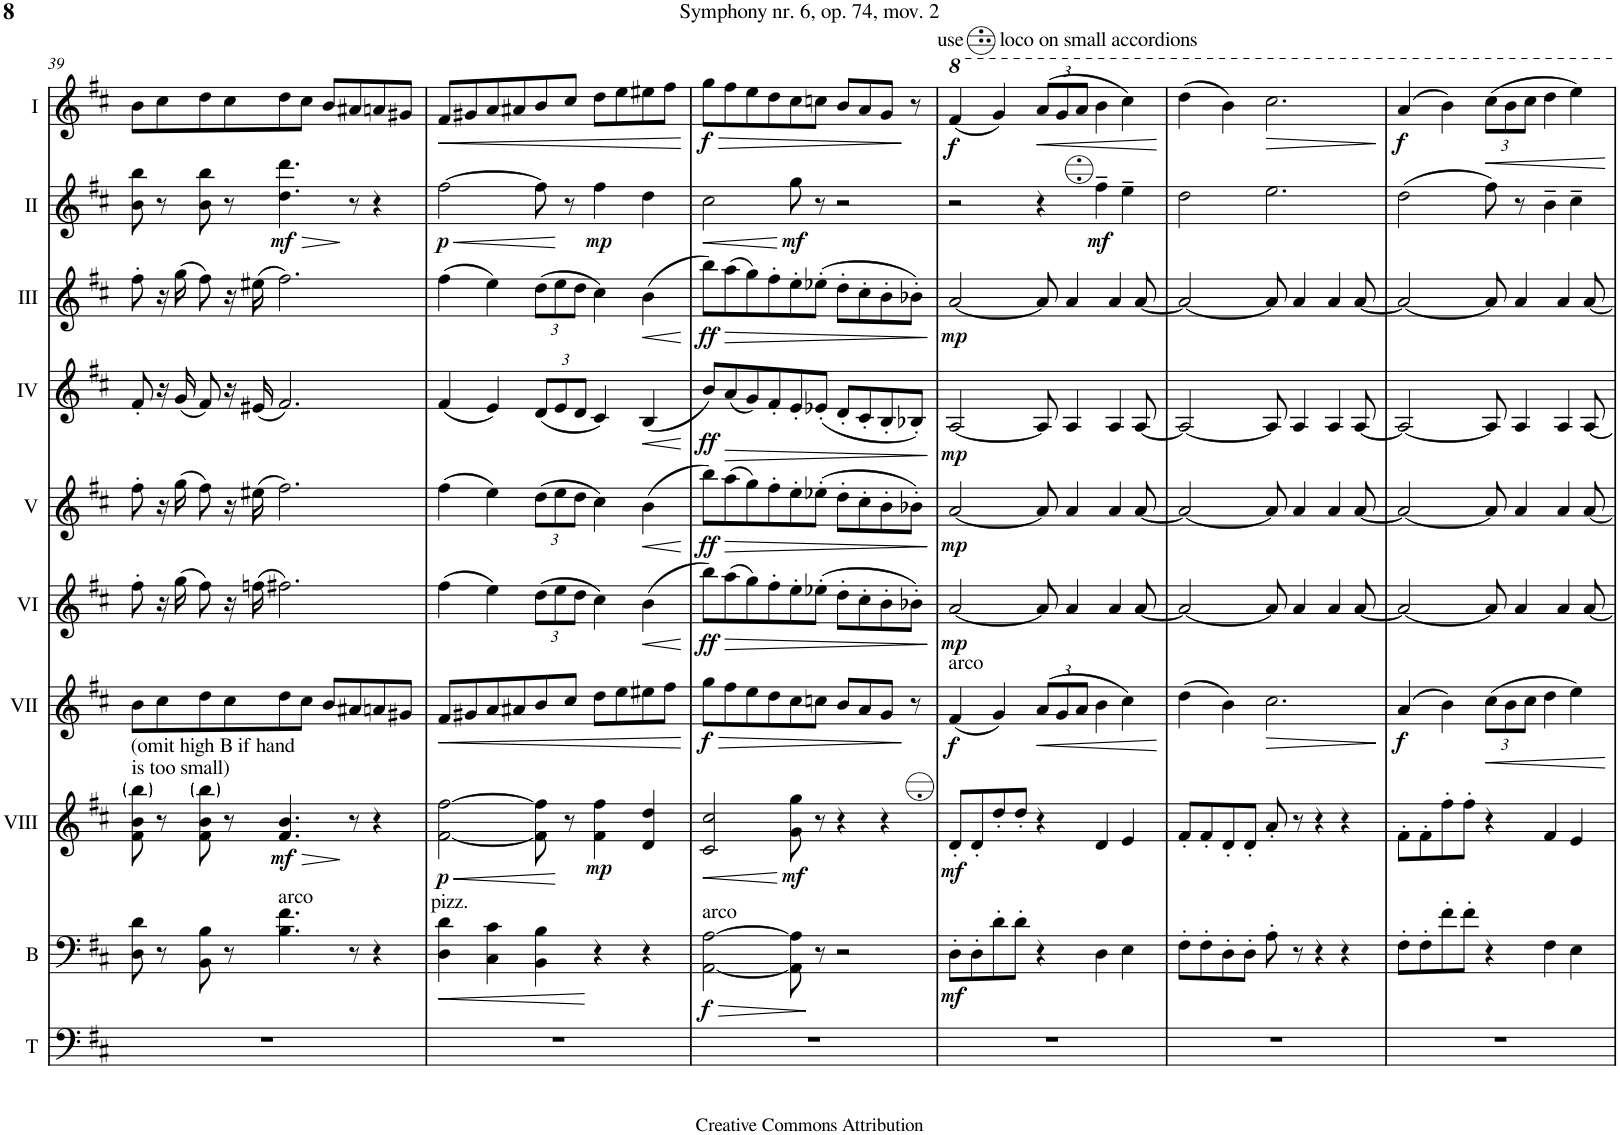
**kern	**kern	**dynam	**kern	**dynam	**kern	**dynam	**kern	**dynam	**kern	**dynam	**kern	**dynam	**kern	**dynam	**kern	**dynam	**kern	**dynam
*part10	*part9	*part9	*part8	*part8	*part7	*part7	*part6	*part6	*part5	*part5	*part4	*part4	*part3	*part3	*part2	*part2	*part1	*part1
*staff10	*staff9	*staff9	*staff8	*staff8	*staff7	*staff7	*staff6	*staff6	*staff5	*staff5	*staff4	*staff4	*staff3	*staff3	*staff2	*staff2	*staff1	*staff1
*I"Timp.	*I"Bass	*	*I"Acc. 8	*	*I"Acc. 7	*	*I"Acc. 6	*	*I"Acc. 5	*	*I"Acc. 4	*	*I"Acc. 3	*	*I"Acc. 2	*	*I"Acc. 1	*
*I'T	*I'B	*	*	*	*	*	*	*	*	*	*	*	*	*	*	*	*	*
!!LO:PB:g=z
*clefF4	*clefF4	*	*clefG2	*	*clefG2	*	*clefG2	*	*clefG2	*	*clefG2	*	*clefG2	*	*clefG2	*	*clefG2	*
*	*Trd7c12	*	*Trd7c12	*	*Trd7c12	*	*Trd7c12	*	*Trd7c12	*	*	*	*Trd7c12	*	*	*	*	*
*k[f#c#]	*k[f#c#]	*	*k[f#c#]	*	*k[f#c#]	*	*k[f#c#]	*	*k[f#c#]	*	*k[f#c#]	*	*k[f#c#]	*	*k[f#c#]	*	*k[f#c#]	*
*M5/4	*M5/4	*	*M5/4	*	*M5/4	*	*M5/4	*	*M5/4	*	*M5/4	*	*M5/4	*	*M5/4	*	*M5/4	*
=39	=39	=39	=39	=39	=39	=39	=39	=39	=39	=39	=39	=39	=39	=39	=39	=39	=39	=39
!	!	!	!LO:TX:a:t=(omit high B if hand	!	!	!	!	!	!	!	!	!	!	!	!	!	!	!
!	!	!	!LO:TX:a:t=is too small)	!	!	!	!	!	!	!	!	!	!	!	!	!	!	!
4%5r	8D\ 8d\	.	8f#\ 8b\ 8bb\	.	8b\L	.	8ff#'\	.	8fff#'\	.	8f#'/	.	8fff#'\	.	8B\ 8b\	.	8B\L	.
.	8r	.	8r	.	8cc#\	.	16r	.	16r	.	16r	.	16r	.	8r	.	8c#\	.
.	.	.	.	.	.	.	(16gg\	.	(16ggg\	.	(16g/	.	(16ggg\	.	.	.	.	.
.	8BB\ 8B\	.	8f#\ 8b\ 8bb\	.	8dd\	.	8ff#\)	.	8fff#\)	.	8f#/)	.	8fff#\)	.	8B\ 8b\	.	8d\	.
.	8r	.	8r	.	8cc#\	.	16r	.	16r	.	16r	.	16r	.	8r	.	8c#\	.
.	.	.	.	.	.	.	(16ffn\	.	(16eee#X\	.	(16e#X/	.	(16eee#X\	.	.	.	.	.
!	!LO:TX:a:t=arco	!	!	!	!	!	!	!	!	!	!	!	!	!	!	!	!	!
!	!	!	!	!LO:HP:b	!	!	!	!	!	!	!	!	!	!	!	!LO:HP:b	!	!
!	!	!	!	!LO:DY:n=1:b	!	!	!	!	!	!	!	!	!	!	!	!LO:DY:n=1:b	!	!
.	4.B\ 4.f#\	.	4.f#/ 4.b/	> mf	8dd\	.	2.ff#X\)	.	2.fff#\)	.	2.f#/)	.	2.fff#\)	.	4.d\ 4.dd\	> mf	8d\	.
.	.	.	.	.	8cc#\J	.	.	.	.	.	.	.	.	.	.	.	8c#\J	.
.	.	.	.	.	8b/L	.	.	.	.	.	.	.	.	.	.	.	8B/L	.
.	8r	.	8r	]	8a#X/	.	.	.	.	.	.	.	.	.	8r	]	8A#X/	.
.	4r	.	4r	.	8an/	.	.	.	.	.	.	.	.	.	4r	.	8An/	.
.	.	.	.	.	8g#X/J	.	.	.	.	.	.	.	.	.	.	.	8G#X/J	.
=40	=40	=40	=40	=40	=40	=40	=40	=40	=40	=40	=40	=40	=40	=40	=40	=40	=40	=40
!	!LO:TX:a:t=pizz.	!	!	!	!	!	!	!	!	!	!	!	!	!	!	!	!	!
!	!	!LO:HP:b	!	!LO:HP:b	!	!LO:HP:b	!	!	!	!	!	!	!	!	!	!LO:HP:b	!	!LO:HP:b
!	!	!	!	!LO:DY:n=1:b	!	!	!	!	!	!	!	!	!	!	!	!LO:DY:n=1:b	!	!
4%5r	4D\ 4d\	<	[2f#\ [2ff#\	< p	8f#/L	<	(4ff#\	.	(4fff#\	.	(4f#/	.	(4fff#\	.	[2f#\	< p	8F#/L	<
.	.	.	.	.	8g#X/	.	.	.	.	.	.	.	.	.	.	.	8G#X/	.
.	4C#\ 4c#\	.	.	.	8a/	.	4ee\)	.	4eee\)	.	4e/)	.	4eee\)	.	.	.	8A/	.
.	.	.	.	.	8a#X/	.	.	.	.	.	.	.	.	.	.	.	8A#X/	.
*	*	*	*	*	*	*	*Xbrackettup	*	*Xbrackettup	*	*Xbrackettup	*	*Xbrackettup	*	*	*	*	*
.	4BB\ 4B\	.	8f#\] 8ff#\]	.	8b/	.	(12dd\L	.	(12ddd\L	.	(12d/L	.	(12ddd\L	.	8f#\]	.	8B/	.
.	.	.	.	.	.	.	12ee\	.	12eee\	.	12e/	.	12eee\	.	.	.	.	.
.	.	.	8r	[	8cc#/J	.	.	.	.	.	.	.	.	.	8r	[	8c#/J	.
.	.	.	.	.	.	.	12dd\J	.	12ddd\J	.	12d/J	.	12ddd\J	.	.	.	.	.
!	!	!	!	!LO:DY:n=2:b	!	!	!	!	!	!	!	!	!	!	!	!LO:DY:n=2:b	!	!
.	4r	[	4f#\ 4ff#\	mp	8dd\L	.	4cc#\)	.	4ccc#\)	.	4c#/)	.	4ccc#\)	.	4f#\	mp	8d\L	.
.	.	.	.	.	8ee\	.	.	.	.	.	.	.	.	.	.	.	8e\	.
!	!	!	!	!	!	!	!	!LO:HP:b	!	!LO:HP:b	!	!LO:HP:b	!	!LO:HP:b	!	!	!	!
.	4r	.	4d/ 4dd/	.	8ee#X\	.	(4b\	<	(4bb\	<	(4B/	<	(4bb\	<	4d\	.	8e#X\	.
.	.	.	.	.	8ff#\J	.	.	.	.	.	.	.	.	.	.	.	8f#\J	.
.	.	.	.	.	.	[	.	[	.	[	.	[	.	[	.	.	.	[
=41	=41	=41	=41	=41	=41	=41	=41	=41	=41	=41	=41	=41	=41	=41	=41	=41	=41	=41
!	!LO:TX:a:t=arco	!	!	!	!	!	!	!	!	!	!	!	!	!	!	!	!	!
!	!	!LO:HP:b	!	!LO:HP:b	!	!LO:HP:b	!	!	!	!	!	!	!	!	!	!LO:HP:b	!	!LO:HP:b
!	!	!LO:DY:n=1:b	!	!	!	!LO:DY:n=1:b	!	!LO:DY:b	!	!LO:DY:b	!	!LO:DY:b	!	!LO:DY:b	!	!	!	!LO:DY:n=1:b
4%5r	[2AA\ [2A\	> f	2c#/ 2cc#/	<	8gg\L	> f	8bb\L)	ff	8bbb\L)	ff	8b/L)	ff	8bbb\L)	ff	2c#\	<	8g\L	> f
!	!	!	!	!	!	!	!	!LO:HP:b	!	!LO:HP:b	!	!LO:HP:b	!	!LO:HP:b	!	!	!	!
.	.	.	.	.	8ff#\	.	(8aa\	>	(8aaa\	>	(8a/	>	(8aaa\	>	.	.	8f#\	.
.	.	.	.	.	8ee\	.	8gg\)	.	8ggg\)	.	8g/)	.	8ggg\)	.	.	.	8e\	.
.	.	.	.	.	8dd\	.	8ff#'\	.	8fff#'\	.	8f#'/	.	8fff#'\	.	.	.	8d\	.
!	!	!	!	!LO:DY:n=1:b	!	!	!	!	!	!	!	!	!	!	!	!LO:DY:n=1:b	!	!
.	8AA\] 8A\]	.	8g\ 8gg\	[ mf	8cc#\	.	8ee'\	.	8eee'\	.	8e'/	.	8eee'\	.	8g\	[ mf	8c#\	.
.	8r	]	8r	.	8ccn\J	.	(8ee-X'\J	.	(8eee-X'\J	.	(8e-X'/J	.	(8eee-X'\J	.	8r	.	8cn\J	.
.	2r	.	4r	.	8b/L	.	8dd'\L	.	8ddd'\L	.	8d'/L	.	8ddd'\L	.	2r	.	8B/L	.
.	.	.	.	.	8a/	.	8cc#'\	.	8ccc#'\	.	8c#'/	.	8ccc#'\	.	.	.	8A/	.
.	.	.	4r	.	8g/J	.	8b'\	.	8bb'\	.	8B'/	.	8bb'\	.	.	.	8G/J	.
.	.	.	.	.	8r	]	8b-X'\J)	.	8bb-X'\J)	.	8B-X'/J)	.	8bb-X'\J)	.	.	.	8r	]
.	.	.	.	.	.	.	.	]	.	]	.	]	.	]	.	.	.	.
=42	=42	=42	=42	=42	=42	=42	=42	=42	=42	=42	=42	=42	=42	=42	=42	=42	=42	=42
!	!	!	!	!	!	!	!	!	!	!	!	!	!	!	!	!	!LO:TX:a:t=use       loco on small accordions	!
!	!	!	!	!	!LO:TX:a:t=arco	!	!	!	!	!	!	!	!	!	!	!	!	!
!	!	!LO:DY:b	!	!LO:DY:b	!	!LO:DY:b	!	!LO:DY:b	!	!LO:DY:b	!	!LO:DY:b	!	!LO:DY:b	!	!	!	!LO:DY:b
4%5r	8D'\L	mf	8d'/L	mf	(4f#/	f	[2a/	mp	[2aa/	mp	[2A/	mp	[2aa/	mp	2r	.	(4f#/	f
.	8D'\	.	8d'/	.	.	.	.	.	.	.	.	.	.	.	.	.	.	.
.	8d'\	.	8dd'/	.	4g/)	.	.	.	.	.	.	.	.	.	.	.	4g/)	.
.	8d'\J	.	8dd'/J	.	.	.	.	.	.	.	.	.	.	.	.	.	.	.
*	*	*	*	*	*Xbrackettup	*	*	*	*	*	*	*	*	*	*	*	*	*
!	!	!	!	!	!	!LO:HP:b	!	!	!	!	!	!	!	!	!	!	!	!
*	*	*	*	*	*	*	*	*	*	*	*	*	*	*	*	*	*Xbrackettup	*
!	!	!	!	!	!	!	!	!	!	!	!	!	!	!	!	!	!	!LO:HP:b
.	4r	.	4r	.	(12a/L	<	8a/]	.	8aa/]	.	8A/]	.	8aa/]	.	4r	.	(12a/L	<
.	.	.	.	.	12g/	.	.	.	.	.	.	.	.	.	.	.	12g/	.
.	.	.	.	.	.	.	4a/	.	4aa/	.	4A/	.	4aa/	.	.	.	.	.
.	.	.	.	.	12a/J	.	.	.	.	.	.	.	.	.	.	.	12a/J	.
!	!	!	!	!	!	!	!	!	!	!	!	!	!	!	!	!LO:DY:b	!	!
.	4D\	.	4d/	.	4b\	.	.	.	.	.	.	.	.	.	4f#~\	mf	4b\	.
.	.	.	.	.	.	.	4a/	.	4aa/	.	4A/	.	4aa/	.	.	.	.	.
.	4E\	.	4e/	.	4cc#\)	.	.	.	.	.	.	.	.	.	4e~\	.	4cc#\)	.
.	.	.	.	.	.	.	[8a/	.	[8aa/	.	[8A/	.	[8aa/	.	.	.	.	.
.	.	.	.	.	.	[	.	.	.	.	.	.	.	.	.	.	.	[
=43	=43	=43	=43	=43	=43	=43	=43	=43	=43	=43	=43	=43	=43	=43	=43	=43	=43	=43
4%5r	8F#'\L	.	8f#'/L	.	(4dd\	.	2a/_	.	2aa/_	.	2A/_	.	2aa/_	.	2d\	.	(4dd\	.
.	8F#'\	.	8f#'/	.	.	.	.	.	.	.	.	.	.	.	.	.	.	.
.	8D'\	.	8d'/	.	4b\)	.	.	.	.	.	.	.	.	.	.	.	4b\)	.
.	8D'\J	.	8d'/J	.	.	.	.	.	.	.	.	.	.	.	.	.	.	.
!	!	!	!	!	!	!LO:HP:b	!	!	!	!	!	!	!	!	!	!	!	!LO:HP:b
.	8A'\	.	8a'/	.	2.cc#\	>	8a/]	.	8aa/]	.	8A/]	.	8aa/]	.	2.e\	.	2.cc#\	>
.	8r	.	8r	.	.	.	4a/	.	4aa/	.	4A/	.	4aa/	.	.	.	.	.
.	4r	.	4r	.	.	.	.	.	.	.	.	.	.	.	.	.	.	.
.	.	.	.	.	.	.	4a/	.	4aa/	.	4A/	.	4aa/	.	.	.	.	.
.	4r	.	4r	.	.	.	.	.	.	.	.	.	.	.	.	.	.	.
.	.	.	.	.	.	.	[8a/	.	[8aa/	.	[8A/	.	[8aa/	.	.	.	.	.
.	.	.	.	.	.	]	.	.	.	.	.	.	.	.	.	.	.	]
=44	=44	=44	=44	=44	=44	=44	=44	=44	=44	=44	=44	=44	=44	=44	=44	=44	=44	=44
!	!	!	!	!	!	!LO:DY:b	!	!	!	!	!	!	!	!	!	!	!	!LO:DY:b
4%5r	8F#'\L	.	8f#'\L	.	(4a/	f	2a/_	.	2aa/_	.	2A/_	.	2aa/_	.	(2d\	.	(4a/	f
.	8F#'\	.	8f#'\	.	.	.	.	.	.	.	.	.	.	.	.	.	.	.
.	8f#'\	.	8ff#'\	.	4b\)	.	.	.	.	.	.	.	.	.	.	.	4b\)	.
.	8f#'\J	.	8ff#'\J	.	.	.	.	.	.	.	.	.	.	.	.	.	.	.
!	!	!	!	!	!	!LO:HP:b	!	!	!	!	!	!	!	!	!	!	!	!LO:HP:b
.	4r	.	4r	.	(12cc#\L	<	8a/]	.	8aa/]	.	8A/]	.	8aa/]	.	8f#\)	.	(12cc#\L	<
.	.	.	.	.	12b\	.	.	.	.	.	.	.	.	.	.	.	12b\	.
.	.	.	.	.	.	.	4a/	.	4aa/	.	4A/	.	4aa/	.	8r	.	.	.
.	.	.	.	.	12cc#\J	.	.	.	.	.	.	.	.	.	.	.	12cc#\J	.
.	4F#\	.	4f#/	.	4dd\	.	.	.	.	.	.	.	.	.	4B~\	.	4dd\	.
.	.	.	.	.	.	.	4a/	.	4aa/	.	4A/	.	4aa/	.	.	.	.	.
.	4E\	.	4e/	.	4ee\)	.	.	.	.	.	.	.	.	.	4c#~\	.	4ee\)	.
.	.	.	.	.	.	.	[8a/	.	[8aa/	.	[8A/	.	[8aa/	.	.	.	.	.
.	.	.	.	.	.	[	.	.	.	.	.	.	.	.	.	.	.	[
=	=	=	=	=	=	=	=	=	=	=	=	=	=	=	=	=	=	=
*-	*-	*-	*-	*-	*-	*-	*-	*-	*-	*-	*-	*-	*-	*-	*-	*-	*-	*-
